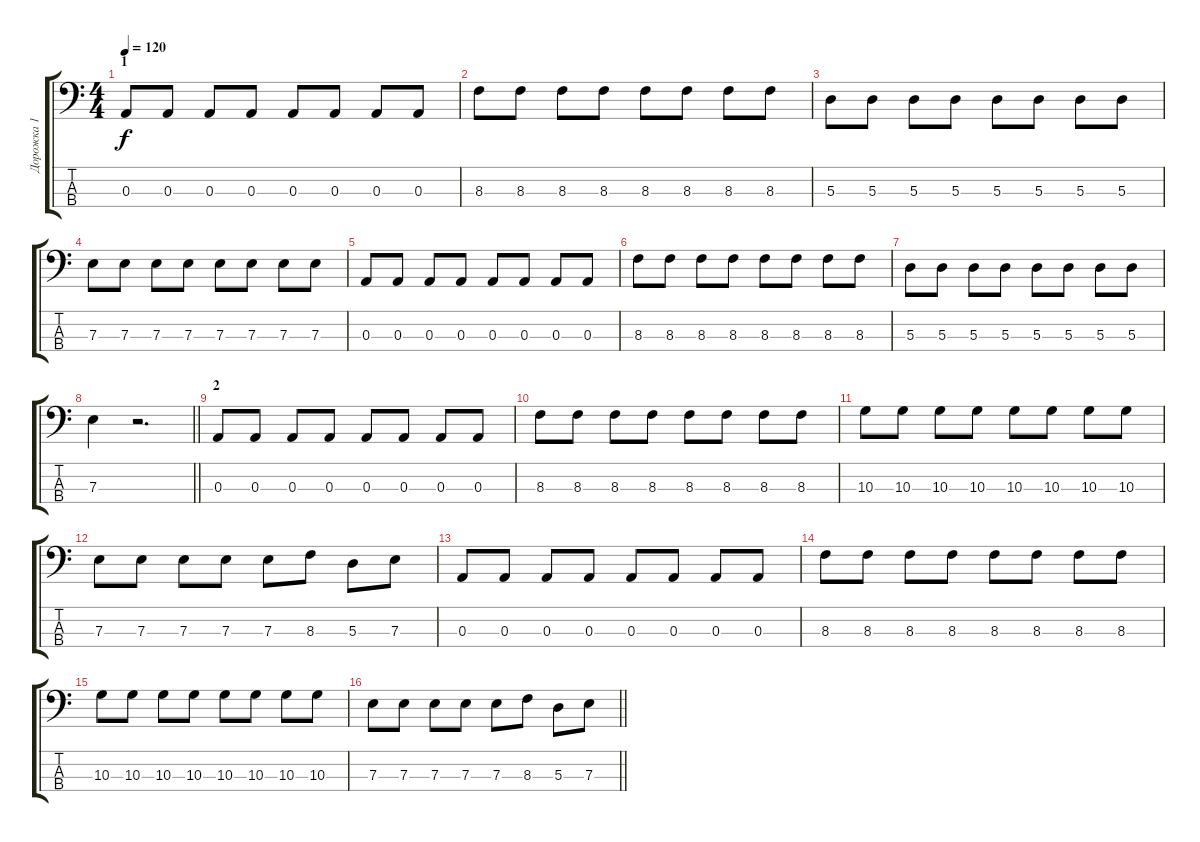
\track ("Дорожка 1" "Дорожка 1") {instrument electricbassfinger}
\staff {score tabs}
\tuning (G2 D2 A1 E1) {hide}
\ts (4 4)
\section ("" "1")
\tempo 120
\clef f4
\ks c
0.3.8{dy f} 0.3.8 0.3.8 0.3.8 0.3.8 0.3.8 0.3.8 0.3.8 |
8.3.8 8.3.8 8.3.8 8.3.8 8.3.8 8.3.8 8.3.8 8.3.8 |
5.3.8 5.3.8 5.3.8 5.3.8 5.3.8 5.3.8 5.3.8 5.3.8 |
7.3.8 7.3.8 7.3.8 7.3.8 7.3.8 7.3.8 7.3.8 7.3.8 |
0.3.8 0.3.8 0.3.8 0.3.8 0.3.8 0.3.8 0.3.8 0.3.8 |
8.3.8 8.3.8 8.3.8 8.3.8 8.3.8 8.3.8 8.3.8 8.3.8 |
5.3.8 5.3.8 5.3.8 5.3.8 5.3.8 5.3.8 5.3.8 5.3.8 |
\barLineRight lightlight
7.3.4 r.2{d} |
\section ("" "2")
0.3.8 0.3.8 0.3.8 0.3.8 0.3.8 0.3.8 0.3.8 0.3.8 |
8.3.8 8.3.8 8.3.8 8.3.8 8.3.8 8.3.8 8.3.8 8.3.8 |
10.3.8 10.3.8 10.3.8 10.3.8 10.3.8 10.3.8 10.3.8 10.3.8 |
7.3.8 7.3.8 7.3.8 7.3.8 7.3.8 8.3.8 5.3.8 7.3.8 |
0.3.8 0.3.8 0.3.8 0.3.8 0.3.8 0.3.8 0.3.8 0.3.8 |
8.3.8 8.3.8 8.3.8 8.3.8 8.3.8 8.3.8 8.3.8 8.3.8 |
10.3.8 10.3.8 10.3.8 10.3.8 10.3.8 10.3.8 10.3.8 10.3.8 |
\barLineRight lightlight
7.3.8 7.3.8 7.3.8 7.3.8 7.3.8 8.3.8 5.3.8 7.3.8
